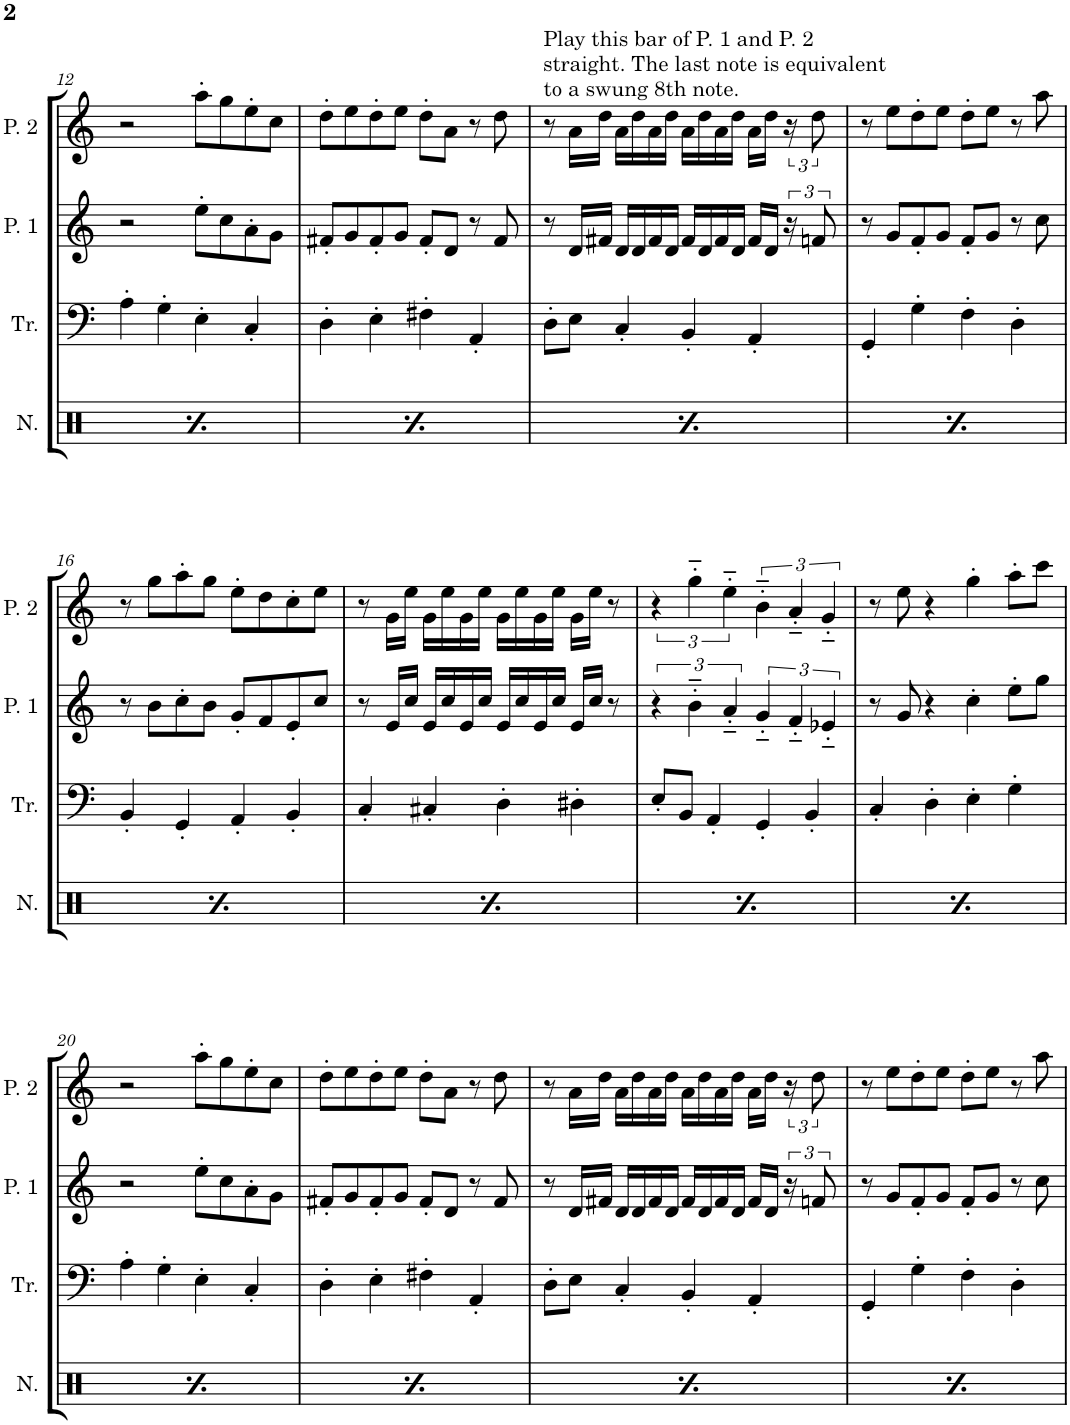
**kern	**kern	**kern	**kern
*part4	*part3	*part2	*part1
*staff4	*staff3	*staff2	*staff1
*I"Noise	*I"Triangle	*I"Pulse 1	*I"Pulse 2
*I'N.	*I'Tr.	*I'P. 1	*I'P. 2
!!LO:PB:g=z
*clefX	*clefF4	*clefG2	*clefG2
*k[]	*k[]	*k[]	*k[]
*M2/2	*M2/2	*M2/2	*M2/2
*met(c|)	*met(c|)	*met(c|)	*met(c|)
=12	=12	=12	=12
4Rf\	4A'\	2r	2r
8Rgg/L	4G'\	.	.
8Rgg/J	.	.	.
4Rf\	4E'\	8ee'\L	8aa'\L
.	.	8cc\	8gg\
8Rgg/L	4C'/	8a'\	8ee'\
8Rgg/J	.	8g\J	8cc\J
=13	=13	=13	=13
4Rf\	4D'\	8f#X'/L	8dd'\L
.	.	8g/	8ee\
8Rgg/L	4E'\	8f#'/	8dd'\
8Rgg/J	.	8g/J	8ee\J
4Rf\	4F#X'\	8f#'/L	8dd'\L
.	.	8d/J	8a\J
8Rgg/L	4AA'/	8r	8r
8Rgg/J	.	8f#/	8dd\
=14	=14	=14	=14
!	!	!	!LO:TX:a:t=Play this bar of P. 1 and P. 2
!	!	!	!LO:TX:a:t=straight. The last note is equivalent
!	!	!	!LO:TX:a:t=to a swung 8th note.
4Rf\	8D'\L	8r	8r
.	8E\J	16d/LL	16a\LL
.	.	16f#X/JJ	16dd\JJ
8Rgg/L	4C'/	16d/LL	16a\LL
.	.	16d/	16dd\
8Rgg/J	.	16f#/	16a\
.	.	16d/JJ	16dd\JJ
4Rf\	4BB'/	16f#/LL	16a\LL
.	.	16d/	16dd\
.	.	16f#/	16a\
.	.	16d/JJ	16dd\JJ
8Rgg/L	4AA'/	16f#/LL	16a\LL
.	.	16d/JJ	16dd\JJ
8Rgg/J	.	24r	24r
.	.	12fn/	12dd\
=15	=15	=15	=15
4Rf\	4GG'/	8r	8r
.	.	8g/L	8ee\L
8Rgg/L	4G'\	8f'/	8dd'\
8Rgg/J	.	8g/J	8ee\J
4Rf\	4F'\	8f'/L	8dd'\L
.	.	8g/J	8ee\J
8Rgg/L	4D'\	8r	8r
8Rgg/J	.	8cc\	8aa\
!!LO:LB:g=z
=16	=16	=16	=16
4Rf\	4BB'/	8r	8r
.	.	8b\L	8gg\L
8Rgg/L	4GG'/	8cc'\	8aa'\
8Rgg/J	.	8b\J	8gg\J
4Rf\	4AA'/	8g'/L	8ee'\L
.	.	8f/	8dd\
8Rgg/L	4BB'/	8e'/	8cc'\
8Rgg/J	.	8cc/J	8ee\J
=17	=17	=17	=17
4Rf\	4C'/	8r	8r
.	.	16e/LL	16g\LL
.	.	16cc/JJ	16ee\JJ
8Rgg/L	4C#X'/	16e/LL	16g\LL
.	.	16cc/	16ee\
8Rgg/J	.	16e/	16g\
.	.	16cc/JJ	16ee\JJ
4Rf\	4D'\	16e/LL	16g\LL
.	.	16cc/	16ee\
.	.	16e/	16g\
.	.	16cc/JJ	16ee\JJ
8Rgg/L	4D#X'\	16e/LL	16g\LL
.	.	16cc/JJ	16ee\JJ
8Rgg/J	.	8r	8r
=18	=18	=18	=18
4Rf\	8E'/L	6r	6r
.	8BB/J	.	.
.	.	6b'~\	6gg'~\
8Rgg/L	4AA'/	.	.
.	.	6a'~/	6ee'~\
8Rgg/J	.	.	.
4Rf\	4GG'/	6g'~/	6b'~\
.	.	6f'~/	6a'~/
8Rgg/L	4BB'/	.	.
.	.	6e-X'~/	6g'~/
8Rgg/J	.	.	.
=19	=19	=19	=19
4Rf\	4C'/	8r	8r
.	.	8g/	8ee\
8Rgg/L	4D'\	4r	4r
8Rgg/J	.	.	.
4Rf\	4E'\	4cc'\	4gg'\
8Rgg/L	4G'\	8ee'\L	8aa'\L
8Rgg/J	.	8gg\J	8ccc\J
!!LO:LB:g=z
=20	=20	=20	=20
4Rf\	4A'\	2r	2r
8Rgg/L	4G'\	.	.
8Rgg/J	.	.	.
4Rf\	4E'\	8ee'\L	8aa'\L
.	.	8cc\	8gg\
8Rgg/L	4C'/	8a'\	8ee'\
8Rgg/J	.	8g\J	8cc\J
=21	=21	=21	=21
4Rf\	4D'\	8f#X'/L	8dd'\L
.	.	8g/	8ee\
8Rgg/L	4E'\	8f#'/	8dd'\
8Rgg/J	.	8g/J	8ee\J
4Rf\	4F#X'\	8f#'/L	8dd'\L
.	.	8d/J	8a\J
8Rgg/L	4AA'/	8r	8r
8Rgg/J	.	8f#/	8dd\
=22	=22	=22	=22
4Rf\	8D'\L	8r	8r
.	8E\J	16d/LL	16a\LL
.	.	16f#X/JJ	16dd\JJ
8Rgg/L	4C'/	16d/LL	16a\LL
.	.	16d/	16dd\
8Rgg/J	.	16f#/	16a\
.	.	16d/JJ	16dd\JJ
4Rf\	4BB'/	16f#/LL	16a\LL
.	.	16d/	16dd\
.	.	16f#/	16a\
.	.	16d/JJ	16dd\JJ
8Rgg/L	4AA'/	16f#/LL	16a\LL
.	.	16d/JJ	16dd\JJ
8Rgg/J	.	24r	24r
.	.	12fn/	12dd\
=23	=23	=23	=23
4Rf\	4GG'/	8r	8r
.	.	8g/L	8ee\L
8Rgg/L	4G'\	8f'/	8dd'\
8Rgg/J	.	8g/J	8ee\J
4Rf\	4F'\	8f'/L	8dd'\L
.	.	8g/J	8ee\J
8Rgg/L	4D'\	8r	8r
8Rgg/J	.	8cc\	8aa\
=	=	=	=
*-	*-	*-	*-
